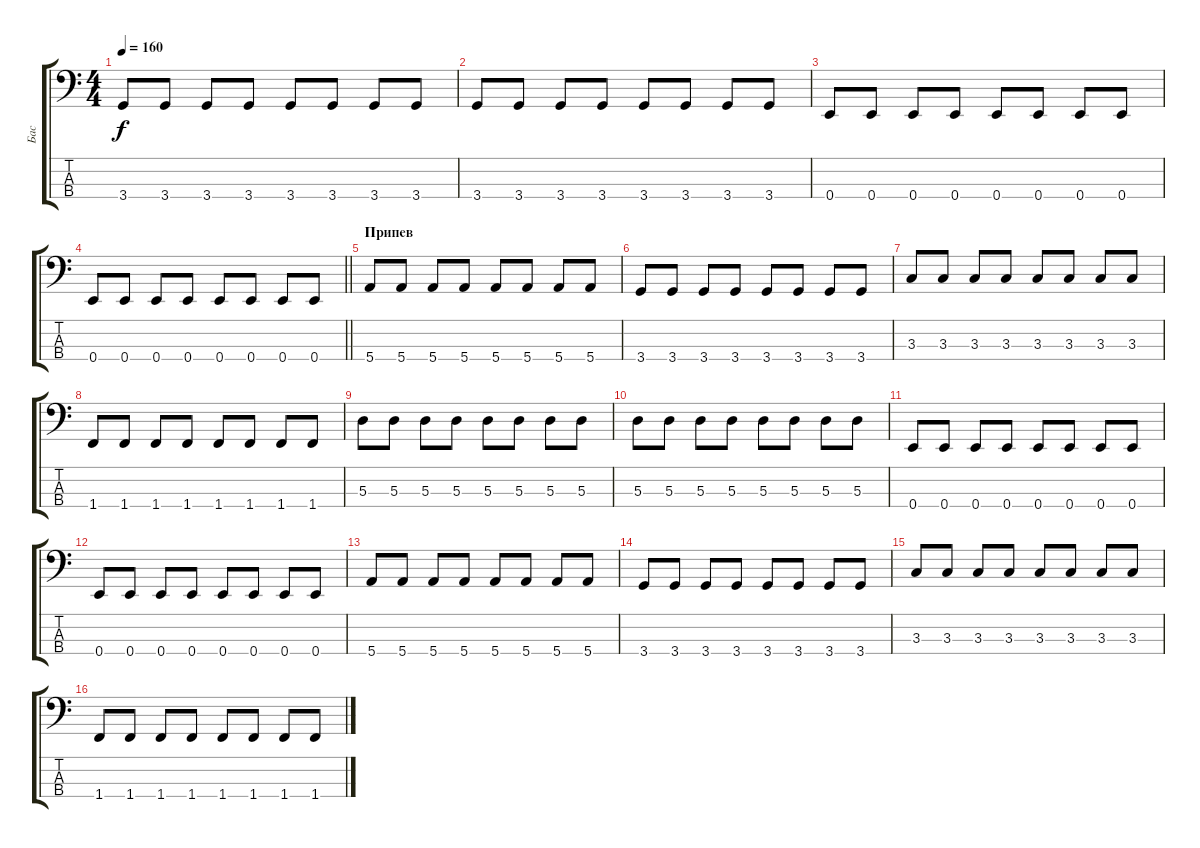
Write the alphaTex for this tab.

\track ("Бас" "Бас") {instrument electricbassfinger}
\staff {score tabs}
\tuning (G2 D2 A1 E1) {hide}
\ts (4 4)
\tempo 160
\clef f4
\ks c
3.4.8{dy f} 3.4.8 3.4.8 3.4.8 3.4.8 3.4.8 3.4.8 3.4.8 |
3.4.8 3.4.8 3.4.8 3.4.8 3.4.8 3.4.8 3.4.8 3.4.8 |
0.4.8 0.4.8 0.4.8 0.4.8 0.4.8 0.4.8 0.4.8 0.4.8 |
\barLineRight lightlight
0.4.8 0.4.8 0.4.8 0.4.8 0.4.8 0.4.8 0.4.8 0.4.8 |
\section ("" "Припев")
5.4.8 5.4.8 5.4.8 5.4.8 5.4.8 5.4.8 5.4.8 5.4.8 |
3.4.8 3.4.8 3.4.8 3.4.8 3.4.8 3.4.8 3.4.8 3.4.8 |
3.3.8 3.3.8 3.3.8 3.3.8 3.3.8 3.3.8 3.3.8 3.3.8 |
1.4.8 1.4.8 1.4.8 1.4.8 1.4.8 1.4.8 1.4.8 1.4.8 |
5.3.8 5.3.8 5.3.8 5.3.8 5.3.8 5.3.8 5.3.8 5.3.8 |
5.3.8 5.3.8 5.3.8 5.3.8 5.3.8 5.3.8 5.3.8 5.3.8 |
0.4.8 0.4.8 0.4.8 0.4.8 0.4.8 0.4.8 0.4.8 0.4.8 |
0.4.8 0.4.8 0.4.8 0.4.8 0.4.8 0.4.8 0.4.8 0.4.8 |
5.4.8 5.4.8 5.4.8 5.4.8 5.4.8 5.4.8 5.4.8 5.4.8 |
3.4.8 3.4.8 3.4.8 3.4.8 3.4.8 3.4.8 3.4.8 3.4.8 |
3.3.8 3.3.8 3.3.8 3.3.8 3.3.8 3.3.8 3.3.8 3.3.8 |
1.4.8 1.4.8 1.4.8 1.4.8 1.4.8 1.4.8 1.4.8 1.4.8
